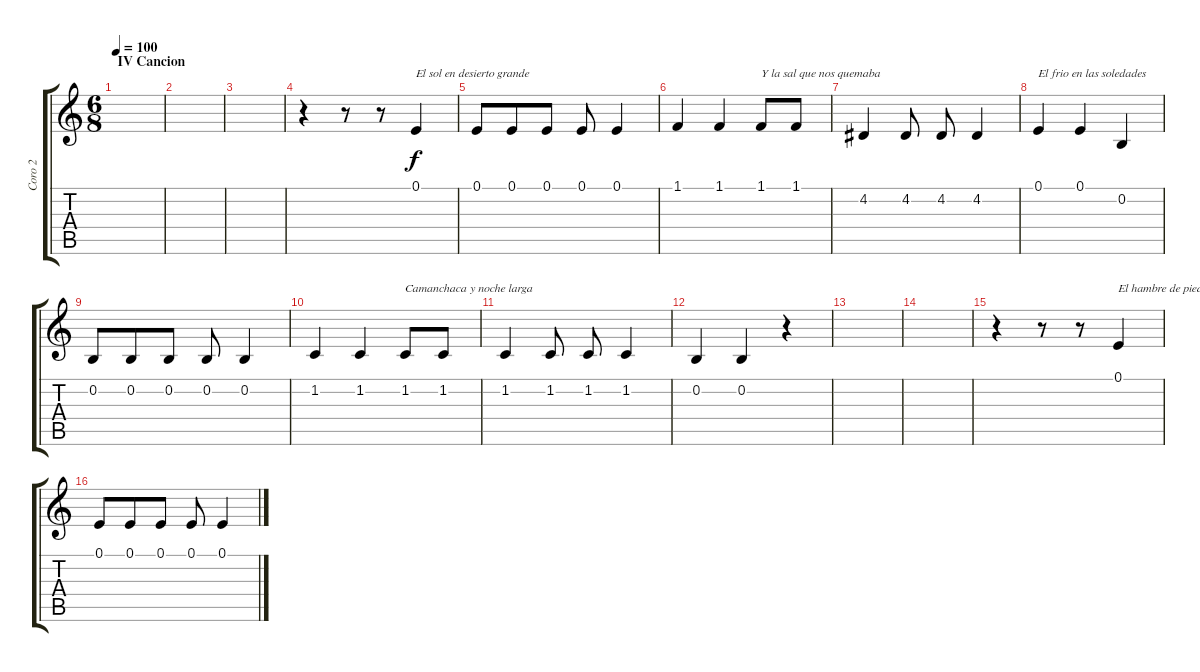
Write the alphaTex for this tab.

\track ("Coro 2" "Coro 2") {instrument choiraahs}
\staff {score tabs}
\tuning (E4 B3 G3 D3 A2 E2) {hide}
\ts (6 8)
\section ("" "IV Cancion")
\tempo 100
\clef g2
\ks c
|
|
|
r.4 r.8 r.8 0.1.4{txt "El sol en desierto grande"} |
0.1.8 0.1.8 0.1.8 0.1.8 0.1.4 |
1.1.4 1.1.4 1.1.8{txt "Y la sal que nos quemaba"} 1.1.8 |
4.2.4 4.2.8 4.2.8 4.2.4 |
0.1.4{txt "El frio en las soledades"} 0.1.4 0.2.4 |
0.2.8 0.2.8 0.2.8 0.2.8 0.2.4 |
1.2.4 1.2.4 1.2.8{txt "Camanchaca y noche larga"} 1.2.8 |
1.2.4 1.2.8 1.2.8 1.2.4 |
0.2.4 0.2.4 r.4 |
|
|
r.4 r.8 r.8 0.1.4{txt "El hambre de piedra seca"} |
0.1.8 0.1.8 0.1.8 0.1.8 0.1.4
